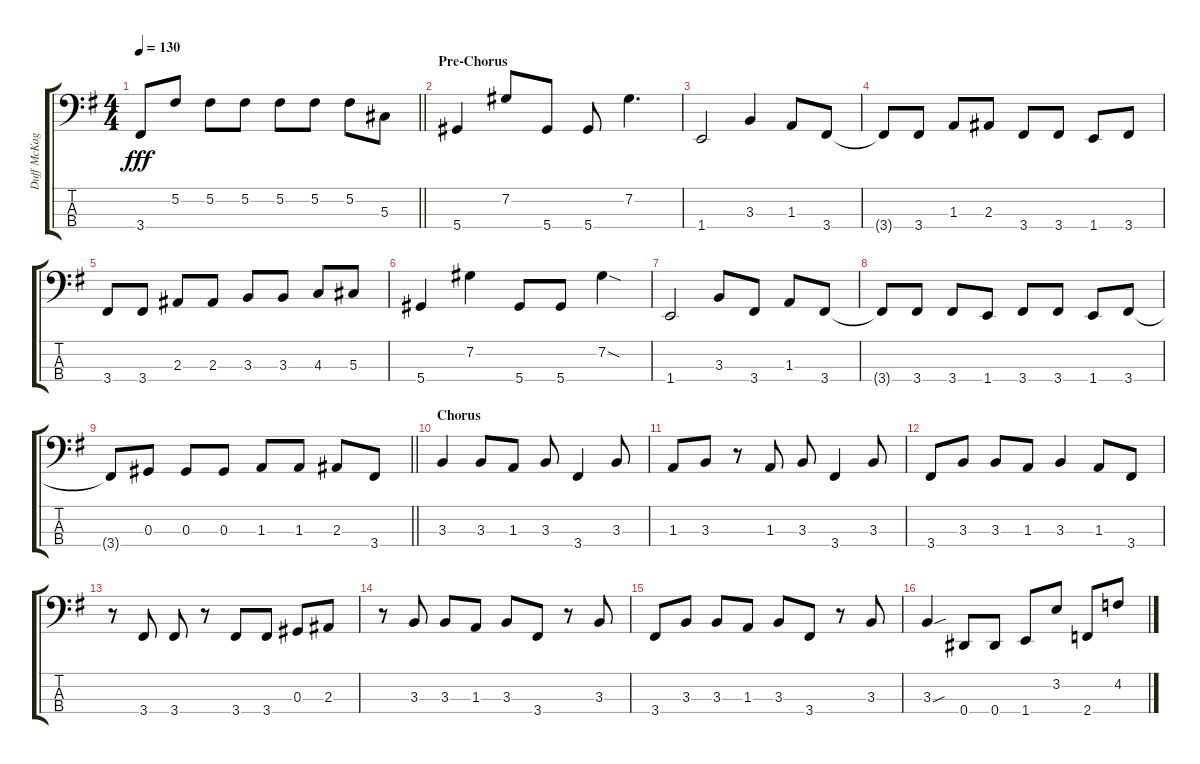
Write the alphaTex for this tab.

\track ("Duff McKagan - Bass" "Duff McKag") {instrument electricbasspick}
\staff {score tabs}
\tuning (Gb2 Db2 Ab1 Eb1) {hide}
\ts (4 4)
\tempo 130
\clef f4
\barLineRight lightlight
\ks g
3.4.8{dy fff} 5.2.8 5.2.8 5.2.8 5.2.8 5.2.8 5.2.8 5.3.8 |
\section ("" "Pre-Chorus")
5.4.4 7.2.8 5.4.8 5.4.8 7.2.4{d} |
1.4.2 3.3.4 1.3.8 3.4.8 |
3.4{t}.8 3.4.8 1.3.8 2.3.8 3.4.8 3.4.8 1.4.8 3.4.8 |
3.4.8 3.4.8 2.3.8 2.3.8 3.3.8 3.3.8 4.3.8 5.3.8 |
5.4.4 7.2.4 5.4.8 5.4.8 7.2{sod}.4 |
1.4.2 3.3.8 3.4.8 1.3.8 3.4.8 |
3.4{t}.8 3.4.8 3.4.8 1.4.8 3.4.8 3.4.8 1.4.8 3.4.8 |
\barLineRight lightlight
3.4{t}.8 0.3.8 0.3.8 0.3.8 1.3.8 1.3.8 2.3.8 3.4.8 |
\section ("" "Chorus")
3.3.4 3.3.8 1.3.8 3.3.8 3.4.4 3.3.8 |
1.3.8 3.3.8 r.8 1.3.8 3.3.8 3.4.4 3.3.8 |
3.4.8 3.3.8 3.3.8 1.3.8 3.3.4 1.3.8 3.4.8 |
r.8 3.4.8 3.4.8 r.8 3.4.8 3.4.8 0.3.8 2.3.8 |
r.8 3.3.8 3.3.8 1.3.8 3.3.8 3.4.8 r.8 3.3.8 |
3.4.8 3.3.8 3.3.8 1.3.8 3.3.8 3.4.8 r.8 3.3.8 |
3.3{sou}.4 0.4.8 0.4.8 1.4.8 3.2.8 2.4.8 4.2.8
